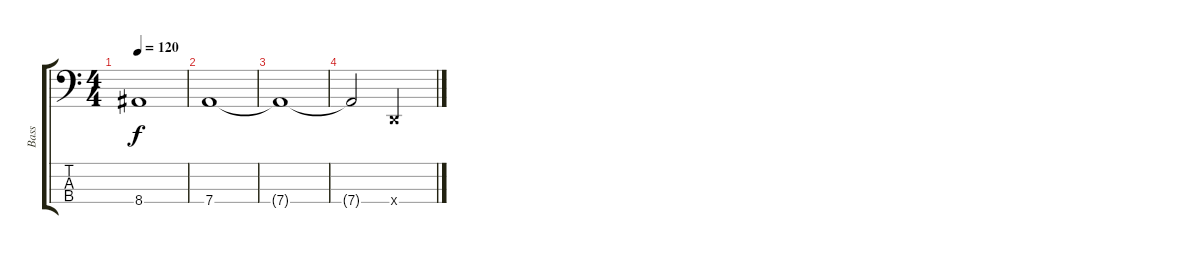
\track ("Bass" "Bass") {instrument electricbassfinger}
\staff {score tabs}
\tuning (F2 C2 G1 D1) {hide}
\ts (4 4)
\tempo 120
\clef f4
\ks c
8.4.1{dy f} |
7.4.1 |
7.4{t}.1 |
7.4{t}.2 0.4{x}.2
